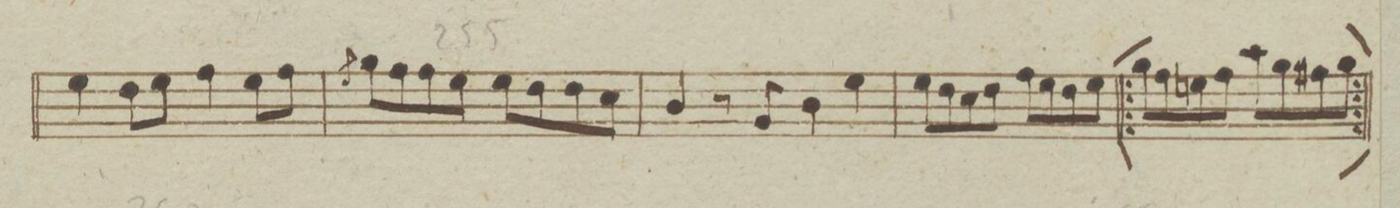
**kern	**dynam
*I"Oboe Primo.	*
*clefG2	*
*k[b-e-a-]	*
*met(c)	*
*M4/4	*
4ee-\	.
8dd\L	.
8ee-\J	.
4ff\	.
8ee-\L	.
8ff\J	.
=251	=251
8gg\L	.
8ff\	.
8ff\	.
8ee-\J	.
8ee-\L	.
8dd\	.
8dd\	.
8cc\J	.
=252	=252
4b-/	.
8r	.
8g/	.
4b-\	.
4ee-\	.
=253	=253
8ee-\L	.
8dd\	.
8cc\	.
8dd\J	.
8ff\L	.
8ee-\	.
8dd\	.
8ee-\J	.
=254	=254
8gg\L	.
8ff\	.
8een\	.
8ff\J	.
8aa-\L	.
8gg\	.
8ff#X\	.
8gg\J	.
=255	=255
8gg\Lyy	.
8ff\yy	.
8een\yy	.
8ff\Jyy	.
8aa-\Lyy	.
8gg\yy	.
8ff#X\yy	.
8gg\Jyy	.
=256	=256
*-	*-
